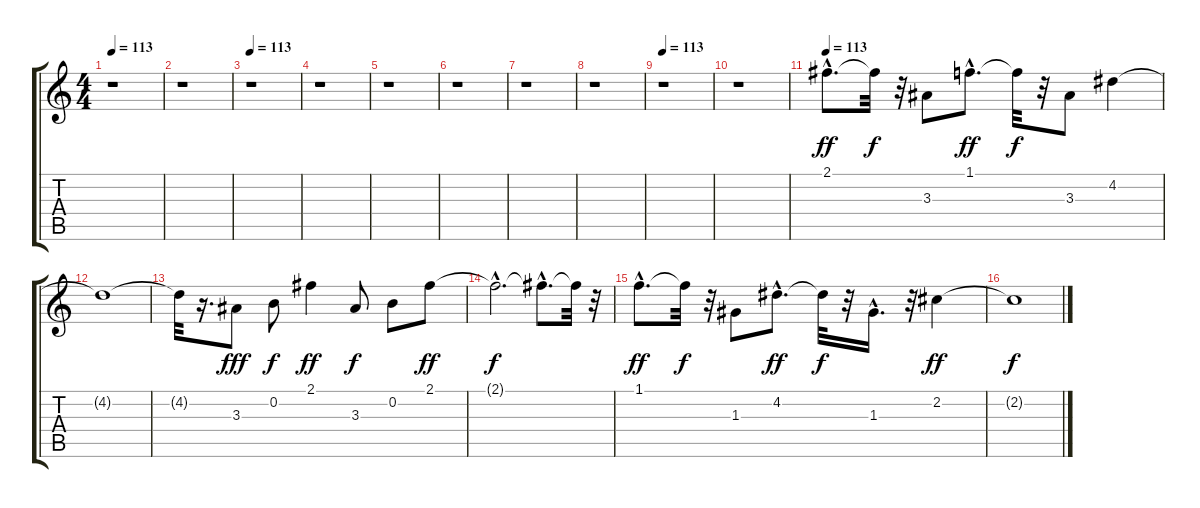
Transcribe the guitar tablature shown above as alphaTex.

\track "" {instrument electricbassfinger}
\staff {score tabs}
\tuning (E4 B3 G3 D3 A2 E2) {hide}
\ts (4 4)
\tempo 113
\clef g2
\ks c
r.1{dy ff} |
r.1 |
\tempo 113
r.1 |
r.1 |
r.1 |
r.1 |
r.1 |
r.1 |
\tempo 113
r.1 |
r.1 |
\tempo 113
2.1{hac}.8{d} 2.1{t}.32{dy f} r.32 3.3.8 1.1{hac}.8{d dy ff} 1.1{t}.32{dy f} r.32 3.3.8 4.2.4 |
4.2{t}.1 |
4.2{t}.32 r.16{d} 3.3.8{dy fff} 0.2.8{dy f} 2.1.4{dy ff} 3.3.8{dy f} 0.2.8 2.1.8{dy ff} |
2.1{hac t}.2{d dy f} 2.1{hac t}.8{d} 2.1{t}.32 r.32 |
1.1{hac}.8{d dy ff} 1.1{t}.32{dy f} r.32 1.3.8 4.2{hac}.8{d dy ff} 4.2{t}.32{dy f} r.32 1.3{hac}.16{d} r.32 2.2.4{dy ff} |
2.2{t}.1{dy f}
